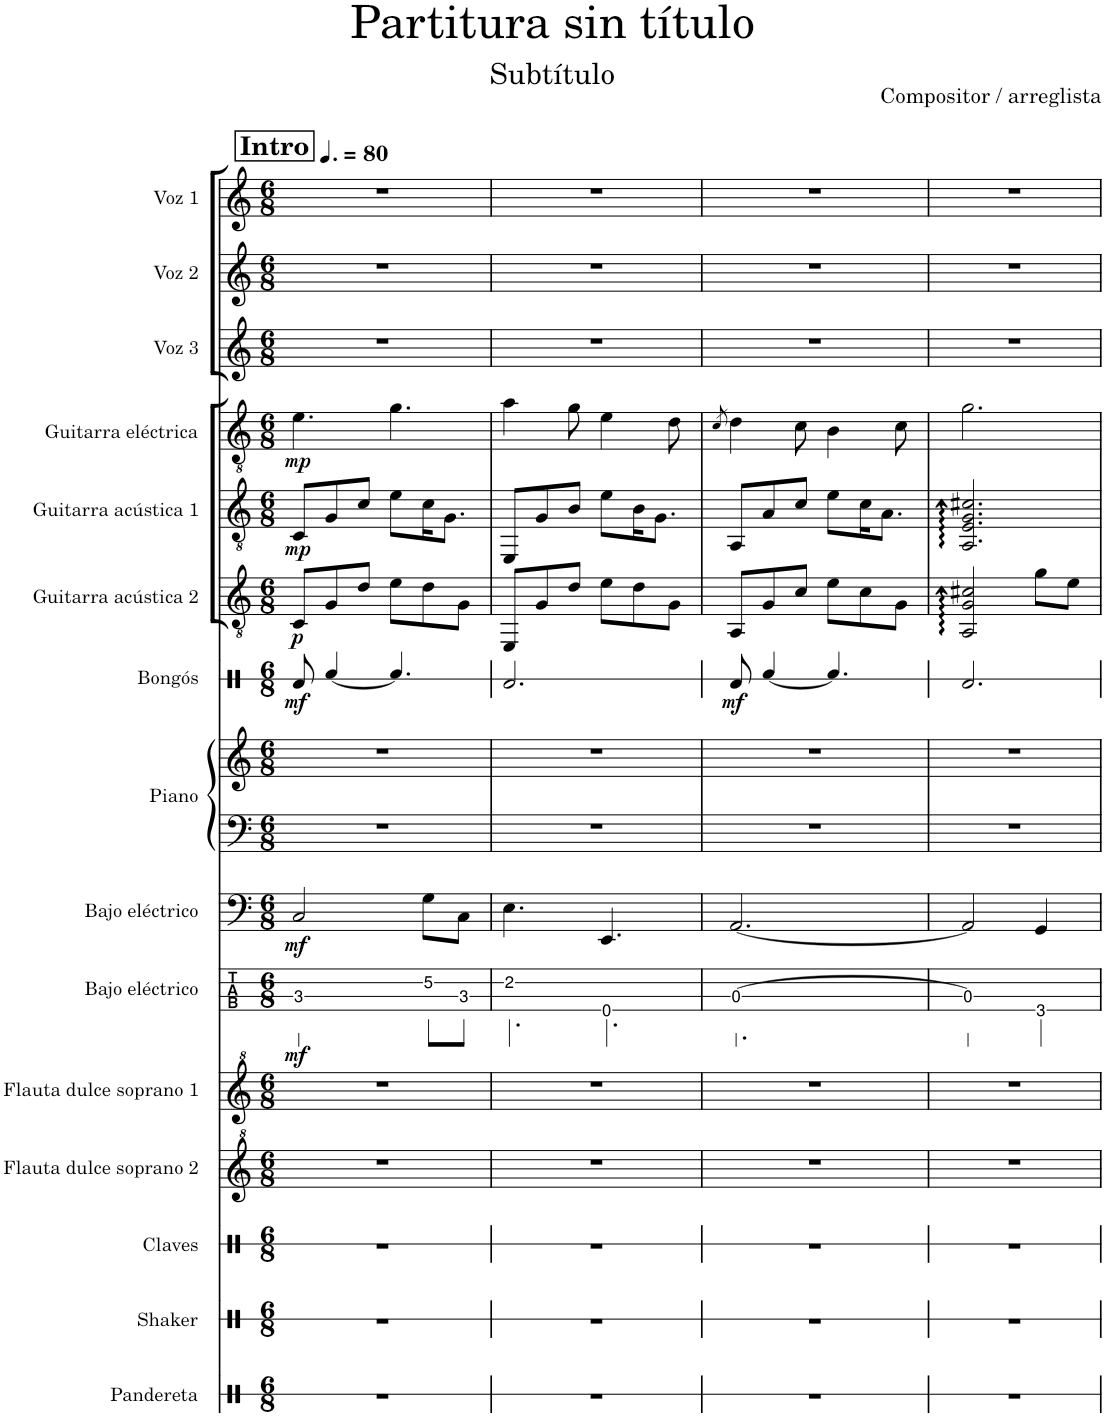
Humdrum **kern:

**kern	**kern	**kern	**kern	**kern	**kern	**dynam	**kern	**dynam	**kern	**kern	**kern	**dynam	**kern	**dynam	**kern	**dynam	**kern	**dynam	**kern	**kern	**kern
*part15	*part14	*part13	*part12	*part11	*part10	*part10	*part9	*part9	*part8	*part8	*part7	*part7	*part6	*part6	*part5	*part5	*part4	*part4	*part3	*part2	*part1
*staff16	*staff15	*staff14	*staff13	*staff12	*staff11	*staff11	*staff10	*staff10	*staff9	*staff8	*staff7	*staff7	*staff6	*staff6	*staff5	*staff5	*staff4	*staff4	*staff3	*staff2	*staff1
*I"Pandereta	*I"Shaker	*I"Claves	*I"Flauta dulce soprano 2	*I"Flauta dulce soprano 1	*I"Bajo eléctrico	*	*I"Bajo eléctrico	*	*I"Piano	*	*I"Bongós	*	*I"Guitarra acústica 2	*	*I"Guitarra acústica 1	*	*I"Guitarra eléctrica	*	*I"Voz 3	*I"Voz 2	*I"Voz 1
*I'Pdta.	*I'Shk.	*I'Clv.	*I'Fl. dul. Sop. 2	*I'Fl. dul. Sop. 1	*I'Baj. El.	*	*	*	*I'Pno.	*	*I'Bon.	*	*I'Guit. 2	*	*I'Guit. 1	*	*I'Guit. El.	*	*I'Vo. 3	*I'Vo. 2	*I'Vo. 1
*stria1	*stria1	*stria1	*	*	*stria4	*	*	*	*	*	*stria1	*	*	*	*	*	*	*	*	*	*
*clefX	*clefX	*clefX	*clefG^2	*clefG^2	*	*	*clefF4	*	*clefF4	*clefG2	*clefX	*	*clefGv2	*	*clefGv2	*	*clefGv2	*	*clefG2	*clefG2	*clefG2
*	*	*	*	*	*Trd7c12	*	*Trd7c12	*	*	*	*	*	*	*	*	*	*	*	*	*	*
*k[]	*k[]	*k[]	*k[]	*k[]	*k[]	*	*k[]	*	*k[]	*k[]	*k[]	*	*k[]	*	*k[]	*	*k[]	*	*k[]	*k[]	*k[]
*M6/8	*M6/8	*M6/8	*M6/8	*M6/8	*M6/8	*	*M6/8	*	*M6/8	*M6/8	*M6/8	*	*M6/8	*	*M6/8	*	*M6/8	*	*M6/8	*M6/8	*M6/8
*MM120	*MM120	*MM120	*MM120	*MM120	*MM120	*	*MM120	*	*MM120	*MM120	*MM120	*	*MM120	*	*MM120	*	*MM120	*	*MM120	*MM120	*MM120
!!LO:REH:place=s1:a:B:cj:fs=14:t=Intro
=1	=1	=1	=1	=1	=1	=1	=1	=1	=1	=1	=1	=1	=1	=1	=1	=1	=1	=1	=1	=1	=1
!	!	!	!	!	!	!LO:DY:b	!	!LO:DY:b	!	!	!	!LO:DY:b	!	!LO:DY:b	!	!LO:DY:b	!	!LO:DY:b	!	!	!
2.r	2.r	2.r	2.r	2.r	2C\	mf	2C/	mf	2.r	2.r	8Rd/	mf	8C/L	p	8C/L	mp	4.e\	mp	2.r	2.r	2.r
.	.	.	.	.	.	.	.	.	.	.	[4Rf/	.	8G/	.	8G/	.	.	.	.	.	.
.	.	.	.	.	.	.	.	.	.	.	.	.	8d/J	.	8c/J	.	.	.	.	.	.
.	.	.	.	.	.	.	.	.	.	.	4.Rf/]	.	8e\L	.	8e\L	.	4.g\	.	.	.	.
.	.	.	.	.	8G\L	.	8G\L	.	.	.	.	.	8d\	.	16c\K	.	.	.	.	.	.
.	.	.	.	.	.	.	.	.	.	.	.	.	.	.	8.G\J	.	.	.	.	.	.
.	.	.	.	.	8C\J	.	8C\J	.	.	.	.	.	8G\J	.	.	.	.	.	.	.	.
=2	=2	=2	=2	=2	=2	=2	=2	=2	=2	=2	=2	=2	=2	=2	=2	=2	=2	=2	=2	=2	=2
2.r	2.r	2.r	2.r	2.r	4.E\	.	4.E\	.	2.r	2.r	2.Rd/	.	8EE/L	.	8EE/L	.	4a\	.	2.r	2.r	2.r
.	.	.	.	.	.	.	.	.	.	.	.	.	8G/	.	8G/	.	.	.	.	.	.
.	.	.	.	.	.	.	.	.	.	.	.	.	8d/J	.	8B/J	.	8g\	.	.	.	.
.	.	.	.	.	4.EE\	.	4.EE/	.	.	.	.	.	8e\L	.	8e\L	.	4e\	.	.	.	.
.	.	.	.	.	.	.	.	.	.	.	.	.	8d\	.	16B\K	.	.	.	.	.	.
.	.	.	.	.	.	.	.	.	.	.	.	.	.	.	8.G\J	.	.	.	.	.	.
.	.	.	.	.	.	.	.	.	.	.	.	.	8G\J	.	.	.	8d\	.	.	.	.
=3	=3	=3	=3	=3	=3	=3	=3	=3	=3	=3	=3	=3	=3	=3	=3	=3	=3	=3	=3	=3	=3
.	.	.	.	.	.	.	.	.	.	.	.	.	.	.	.	.	8qc/	.	.	.	.
!	!	!	!	!	!	!	!	!	!	!	!	!LO:DY:b	!	!	!	!	!	!	!	!	!
2.r	2.r	2.r	2.r	2.r	[2.AA\	.	[2.AA/	.	2.r	2.r	8Rd/	mf	8AA/L	.	8AA/L	.	4d\	.	2.r	2.r	2.r
.	.	.	.	.	.	.	.	.	.	.	[4Rf/	.	8G/	.	8A/	.	.	.	.	.	.
.	.	.	.	.	.	.	.	.	.	.	.	.	8c/J	.	8c/J	.	8c\	.	.	.	.
.	.	.	.	.	.	.	.	.	.	.	4.Rf/]	.	8e\L	.	8e\L	.	4B\	.	.	.	.
.	.	.	.	.	.	.	.	.	.	.	.	.	8c\	.	16c\K	.	.	.	.	.	.
.	.	.	.	.	.	.	.	.	.	.	.	.	.	.	8.A\J	.	.	.	.	.	.
.	.	.	.	.	.	.	.	.	.	.	.	.	8G\J	.	.	.	8c\	.	.	.	.
=4	=4	=4	=4	=4	=4	=4	=4	=4	=4	=4	=4	=4	=4	=4	=4	=4	=4	=4	=4	=4	=4
2.r	2.r	2.r	2.r	2.r	2AA\]	.	2AA/]	.	2.r	2.r	2.Rd/	.	2AA/ 2G/ 2c#X/	.	2.AA/ 2.E/ 2.G/ 2.c#X/	.	2.g\	.	2.r	2.r	2.r
.	.	.	.	.	4GG\	.	4GG/	.	.	.	.	.	8g\L	.	.	.	.	.	.	.	.
.	.	.	.	.	.	.	.	.	.	.	.	.	8e\J	.	.	.	.	.	.	.	.
=	=	=	=	=	=	=	=	=	=	=	=	=	=	=	=	=	=	=	=	=	=
*-	*-	*-	*-	*-	*-	*-	*-	*-	*-	*-	*-	*-	*-	*-	*-	*-	*-	*-	*-	*-	*-
